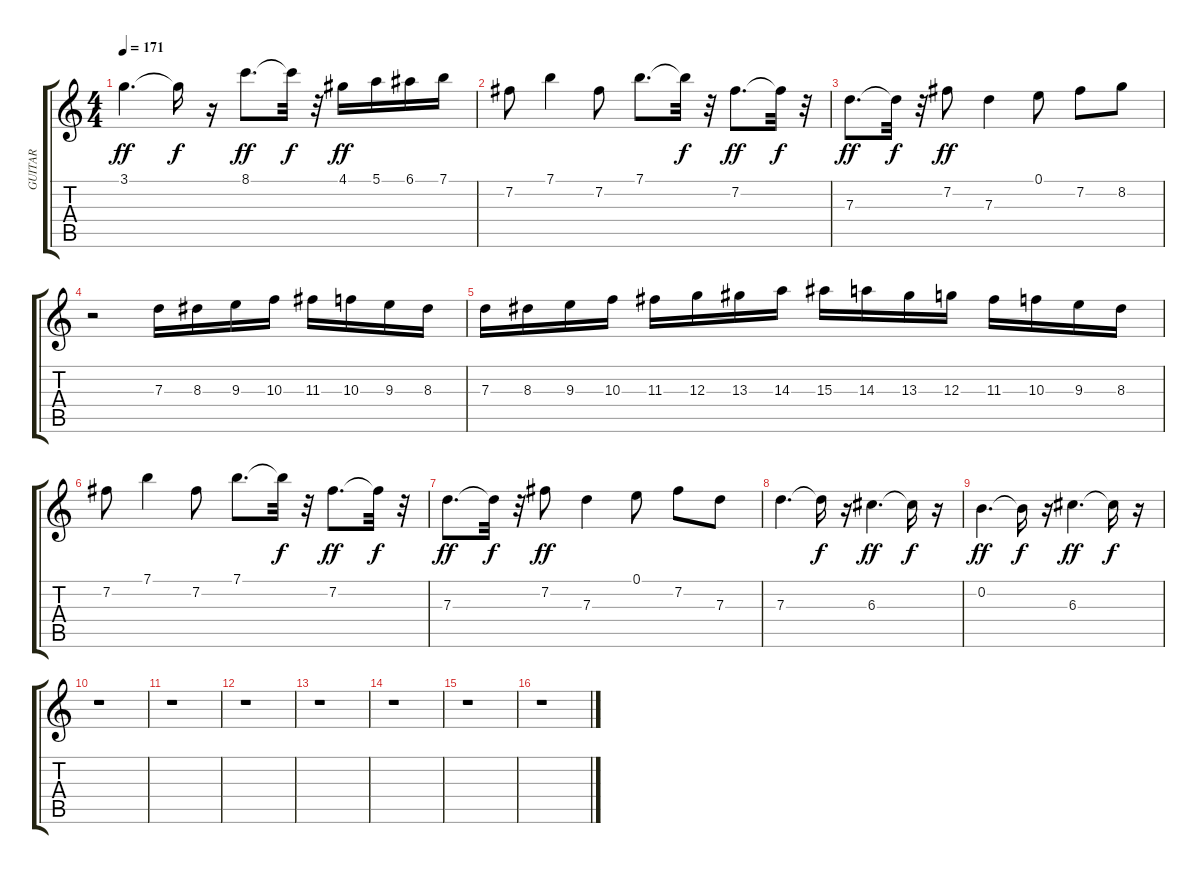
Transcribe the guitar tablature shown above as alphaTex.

\track ("GUITAR" "GUITAR") {instrument acousticguitarsteel}
\staff {score tabs}
\tuning (E4 B3 G3 D3 A2 E2) {hide}
\ts (4 4)
\tempo 171
\clef g2
\ks c
3.1.4{d dy ff} 3.1{t}.16{dy f} r.16 8.1.8{d dy ff} 8.1{t}.32{dy f} r.32 4.1.16{dy ff} 5.1.16 6.1.16 7.1.16 |
7.2.8 7.1.4 7.2.8 7.1.8{d} 7.1{t}.32{dy f} r.32 7.2.8{d dy ff} 7.2{t}.32{dy f} r.32 |
7.3.8{d dy ff} 7.3{t}.32{dy f} r.32 7.2.8{dy ff} 7.3.4 0.1.8 7.2.8 8.2.8 |
r.2 7.3.16 8.3.16 9.3.16 10.3.16 11.3.16 10.3.16 9.3.16 8.3.16 |
7.3.16 8.3.16 9.3.16 10.3.16 11.3.16 12.3.16 13.3.16 14.3.16 15.3.16 14.3.16 13.3.16 12.3.16 11.3.16 10.3.16 9.3.16 8.3.16 |
7.2.8 7.1.4 7.2.8 7.1.8{d} 7.1{t}.32{dy f} r.32 7.2.8{d dy ff} 7.2{t}.32{dy f} r.32 |
7.3.8{d dy ff} 7.3{t}.32{dy f} r.32 7.2.8{dy ff} 7.3.4 0.1.8 7.2.8 7.3.8 |
7.3.4{d} 7.3{t}.16{dy f} r.16 6.3.4{d dy ff} 6.3{t}.16{dy f} r.16 |
0.2.4{d dy ff} 0.2{t}.16{dy f} r.16 6.3.4{d dy ff} 6.3{t}.16{dy f} r.16 |
r.1 |
r.1 |
r.1 |
r.1 |
r.1 |
r.1 |
r.1
